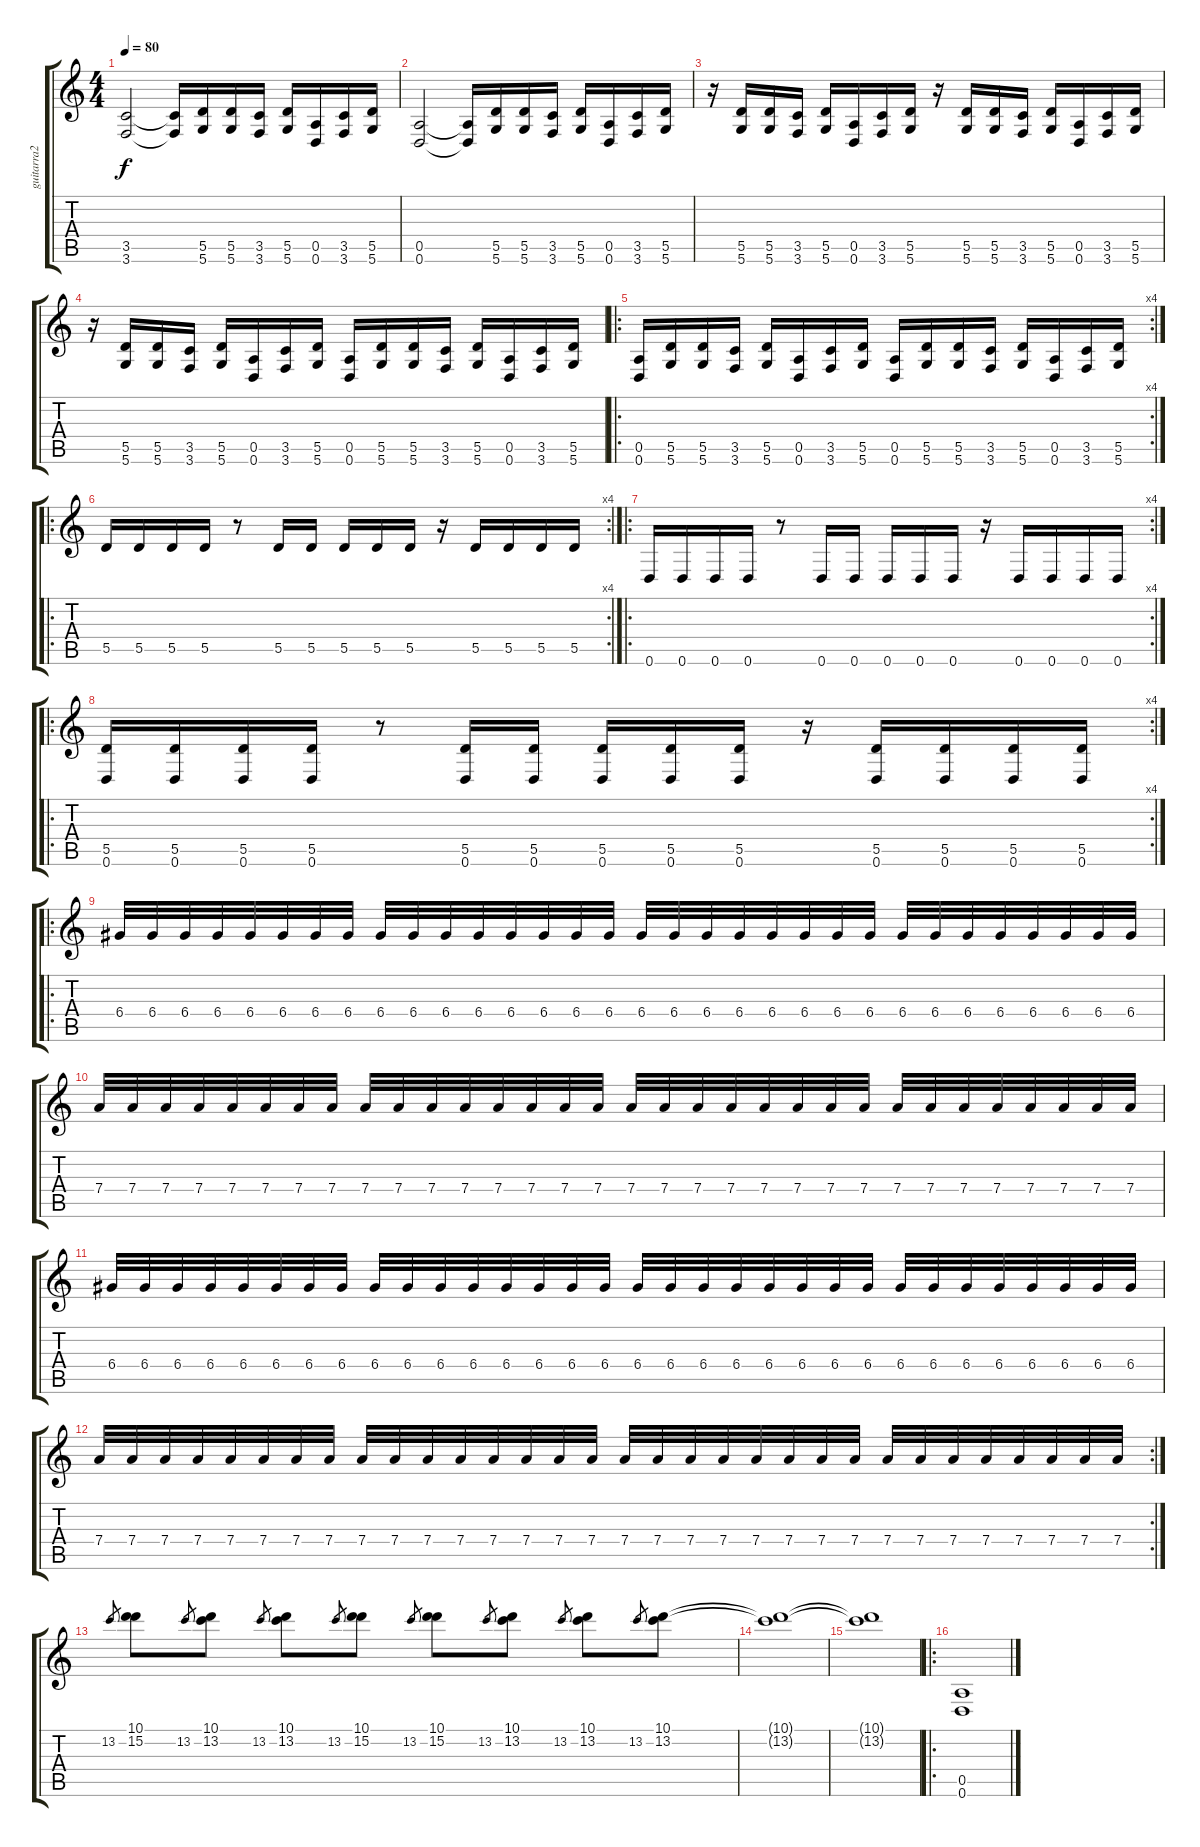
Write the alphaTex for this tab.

\track ("guitarra2" "guitarra2") {instrument overdrivenguitar}
\staff {score tabs}
\tuning (E4 B3 G3 D3 A2 D2) {hide}
\ts (4 4)
\tempo 80
\clef g2
\ks c
(3.5 3.6).2{dy f} (3.5{t} 3.6{t}).16 (5.5 5.6).16 (5.5 5.6).16 (3.5 3.6).16 (5.5 5.6).16 (0.5 0.6).16 (3.5 3.6).16 (5.5 5.6).16 |
(0.5 0.6).2 (0.5{t} 0.6{t}).16 (5.5 5.6).16 (5.5 5.6).16 (3.5 3.6).16 (5.5 5.6).16 (0.5 0.6).16 (3.5 3.6).16 (5.5 5.6).16 |
r.16 (5.5 5.6).16 (5.5 5.6).16 (3.5 3.6).16 (5.5 5.6).16 (0.5 0.6).16 (3.5 3.6).16 (5.5 5.6).16 r.16 (5.5 5.6).16 (5.5 5.6).16 (3.5 3.6).16 (5.5 5.6).16 (0.5 0.6).16 (3.5 3.6).16 (5.5 5.6).16 |
r.16 (5.5 5.6).16 (5.5 5.6).16 (3.5 3.6).16 (5.5 5.6).16 (0.5 0.6).16 (3.5 3.6).16 (5.5 5.6).16 (0.5 0.6).16 (5.5 5.6).16 (5.5 5.6).16 (3.5 3.6).16 (5.5 5.6).16 (0.5 0.6).16 (3.5 3.6).16 (5.5 5.6).16 |
\ro
\rc 4
(0.5 0.6).16 (5.5 5.6).16 (5.5 5.6).16 (3.5 3.6).16 (5.5 5.6).16 (0.5 0.6).16 (3.5 3.6).16 (5.5 5.6).16 (0.5 0.6).16 (5.5 5.6).16 (5.5 5.6).16 (3.5 3.6).16 (5.5 5.6).16 (0.5 0.6).16 (3.5 3.6).16 (5.5 5.6).16 |
\ro
\rc 4
5.5.16 5.5.16 5.5.16 5.5.16 r.8 5.5.16 5.5.16 5.5.16 5.5.16 5.5.16 r.16 5.5.16 5.5.16 5.5.16 5.5.16 |
\ro
\rc 4
0.6.16 0.6.16 0.6.16 0.6.16 r.8 0.6.16 0.6.16 0.6.16 0.6.16 0.6.16 r.16 0.6.16 0.6.16 0.6.16 0.6.16 |
\ro
\rc 4
(5.5 0.6).16 (5.5 0.6).16 (5.5 0.6).16 (5.5 0.6).16 r.8 (5.5 0.6).16 (5.5 0.6).16 (5.5 0.6).16 (5.5 0.6).16 (5.5 0.6).16 r.16 (5.5 0.6).16 (5.5 0.6).16 (5.5 0.6).16 (5.5 0.6).16 |
\ro
6.4.32 6.4.32 6.4.32 6.4.32 6.4.32 6.4.32 6.4.32 6.4.32 6.4.32 6.4.32 6.4.32 6.4.32 6.4.32 6.4.32 6.4.32 6.4.32 6.4.32 6.4.32 6.4.32 6.4.32 6.4.32 6.4.32 6.4.32 6.4.32 6.4.32 6.4.32 6.4.32 6.4.32 6.4.32 6.4.32 6.4.32 6.4.32 |
7.4.32 7.4.32 7.4.32 7.4.32 7.4.32 7.4.32 7.4.32 7.4.32 7.4.32 7.4.32 7.4.32 7.4.32 7.4.32 7.4.32 7.4.32 7.4.32 7.4.32 7.4.32 7.4.32 7.4.32 7.4.32 7.4.32 7.4.32 7.4.32 7.4.32 7.4.32 7.4.32 7.4.32 7.4.32 7.4.32 7.4.32 7.4.32 |
6.4.32 6.4.32 6.4.32 6.4.32 6.4.32 6.4.32 6.4.32 6.4.32 6.4.32 6.4.32 6.4.32 6.4.32 6.4.32 6.4.32 6.4.32 6.4.32 6.4.32 6.4.32 6.4.32 6.4.32 6.4.32 6.4.32 6.4.32 6.4.32 6.4.32 6.4.32 6.4.32 6.4.32 6.4.32 6.4.32 6.4.32 6.4.32 |
\rc 2
7.4.32 7.4.32 7.4.32 7.4.32 7.4.32 7.4.32 7.4.32 7.4.32 7.4.32 7.4.32 7.4.32 7.4.32 7.4.32 7.4.32 7.4.32 7.4.32 7.4.32 7.4.32 7.4.32 7.4.32 7.4.32 7.4.32 7.4.32 7.4.32 7.4.32 7.4.32 7.4.32 7.4.32 7.4.32 7.4.32 7.4.32 7.4.32 |
13.2.8{gr} (10.1 15.2).8 13.2.8{gr} (10.1 13.2).8 13.2.8{gr} (10.1 13.2).8 13.2.8{gr} (10.1 15.2).8 13.2.8{gr} (10.1 15.2).8 13.2.8{gr} (10.1 13.2).8 13.2.8{gr} (10.1 13.2).8 13.2.8{gr} (10.1 13.2).8 |
(10.1{t} 13.2{t}).1 |
(10.1{t} 13.2{t}).1 |
\ro
(0.5 0.6).1{instrument electricguitarjazz}
